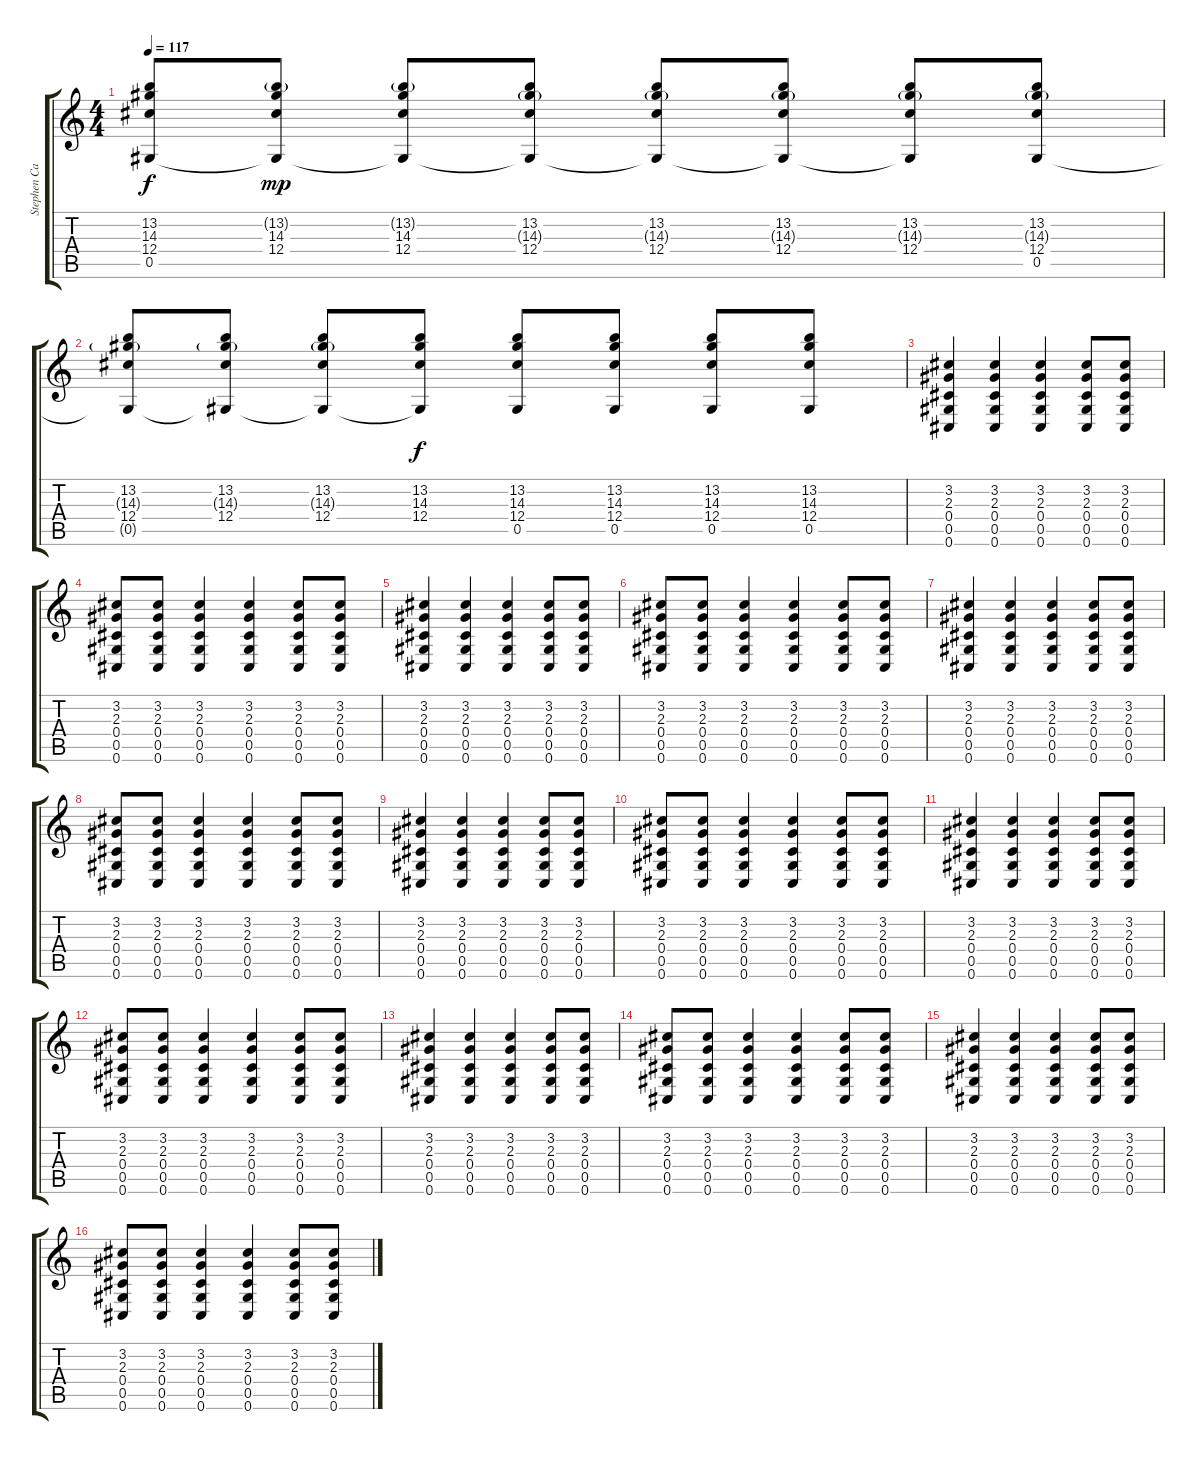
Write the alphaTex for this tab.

\track ("Stephen Carpenter" "Stephen Ca") {instrument electricguitarjazz}
\staff {score tabs}
\tuning (Eb4 Bb3 Gb3 Db3 Ab2 Db2) {hide}
\ts (4 4)
\tempo 117
\clef g2
\ks c
(13.2 14.3 12.4 0.5).8{dy f} (13.2{g} 14.3 12.4 0.5{t}).8{dy mp} (13.2{g} 14.3 12.4 0.5{t}).8 (13.2 14.3{g} 12.4 0.5{t}).8 (13.2 14.3{g} 12.4 0.5{t}).8 (13.2 14.3{g} 12.4 0.5{t}).8 (13.2 14.3{g} 12.4 0.5{t}).8 (13.2 14.3{g} 12.4 0.5).8 |
(13.2 14.3{g} 12.4 0.5{t}).8 (13.2 14.3{g} 12.4 0.5{t}).8 (13.2 14.3{g} 12.4 0.5{t}).8 (13.2 14.3 12.4 0.5{t}).8{dy f} (13.2 14.3 12.4 0.5).8 (13.2 14.3 12.4 0.5).8 (13.2 14.3 12.4 0.5).8 (13.2 14.3 12.4 0.5).8 |
(3.2 2.3 0.4 0.5 0.6).4{volume 14 balance 16 instrument distortionguitar} (3.2 2.3 0.4 0.5 0.6).4 (3.2 2.3 0.4 0.5 0.6).4 (3.2 2.3 0.4 0.5 0.6).8 (3.2 2.3 0.4 0.5 0.6).8 |
(3.2 2.3 0.4 0.5 0.6).8 (3.2 2.3 0.4 0.5 0.6).8 (3.2 2.3 0.4 0.5 0.6).4 (3.2 2.3 0.4 0.5 0.6).4 (3.2 2.3 0.4 0.5 0.6).8 (3.2 2.3 0.4 0.5 0.6).8 |
(3.2 2.3 0.4 0.5 0.6).4 (3.2 2.3 0.4 0.5 0.6).4 (3.2 2.3 0.4 0.5 0.6).4 (3.2 2.3 0.4 0.5 0.6).8 (3.2 2.3 0.4 0.5 0.6).8 |
(3.2 2.3 0.4 0.5 0.6).8 (3.2 2.3 0.4 0.5 0.6).8 (3.2 2.3 0.4 0.5 0.6).4 (3.2 2.3 0.4 0.5 0.6).4 (3.2 2.3 0.4 0.5 0.6).8 (3.2 2.3 0.4 0.5 0.6).8 |
(3.2 2.3 0.4 0.5 0.6).4 (3.2 2.3 0.4 0.5 0.6).4 (3.2 2.3 0.4 0.5 0.6).4 (3.2 2.3 0.4 0.5 0.6).8 (3.2 2.3 0.4 0.5 0.6).8 |
(3.2 2.3 0.4 0.5 0.6).8 (3.2 2.3 0.4 0.5 0.6).8 (3.2 2.3 0.4 0.5 0.6).4 (3.2 2.3 0.4 0.5 0.6).4 (3.2 2.3 0.4 0.5 0.6).8 (3.2 2.3 0.4 0.5 0.6).8 |
(3.2 2.3 0.4 0.5 0.6).4 (3.2 2.3 0.4 0.5 0.6).4 (3.2 2.3 0.4 0.5 0.6).4 (3.2 2.3 0.4 0.5 0.6).8 (3.2 2.3 0.4 0.5 0.6).8 |
(3.2 2.3 0.4 0.5 0.6).8 (3.2 2.3 0.4 0.5 0.6).8 (3.2 2.3 0.4 0.5 0.6).4 (3.2 2.3 0.4 0.5 0.6).4 (3.2 2.3 0.4 0.5 0.6).8 (3.2 2.3 0.4 0.5 0.6).8 |
(3.2 2.3 0.4 0.5 0.6).4{volume 14 balance 16 instrument distortionguitar} (3.2 2.3 0.4 0.5 0.6).4 (3.2 2.3 0.4 0.5 0.6).4 (3.2 2.3 0.4 0.5 0.6).8 (3.2 2.3 0.4 0.5 0.6).8 |
(3.2 2.3 0.4 0.5 0.6).8 (3.2 2.3 0.4 0.5 0.6).8 (3.2 2.3 0.4 0.5 0.6).4 (3.2 2.3 0.4 0.5 0.6).4 (3.2 2.3 0.4 0.5 0.6).8 (3.2 2.3 0.4 0.5 0.6).8 |
(3.2 2.3 0.4 0.5 0.6).4 (3.2 2.3 0.4 0.5 0.6).4 (3.2 2.3 0.4 0.5 0.6).4 (3.2 2.3 0.4 0.5 0.6).8 (3.2 2.3 0.4 0.5 0.6).8 |
(3.2 2.3 0.4 0.5 0.6).8 (3.2 2.3 0.4 0.5 0.6).8 (3.2 2.3 0.4 0.5 0.6).4 (3.2 2.3 0.4 0.5 0.6).4 (3.2 2.3 0.4 0.5 0.6).8 (3.2 2.3 0.4 0.5 0.6).8 |
(3.2 2.3 0.4 0.5 0.6).4 (3.2 2.3 0.4 0.5 0.6).4 (3.2 2.3 0.4 0.5 0.6).4 (3.2 2.3 0.4 0.5 0.6).8 (3.2 2.3 0.4 0.5 0.6).8 |
(3.2 2.3 0.4 0.5 0.6).8 (3.2 2.3 0.4 0.5 0.6).8 (3.2 2.3 0.4 0.5 0.6).4 (3.2 2.3 0.4 0.5 0.6).4 (3.2 2.3 0.4 0.5 0.6).8 (3.2 2.3 0.4 0.5 0.6).8
